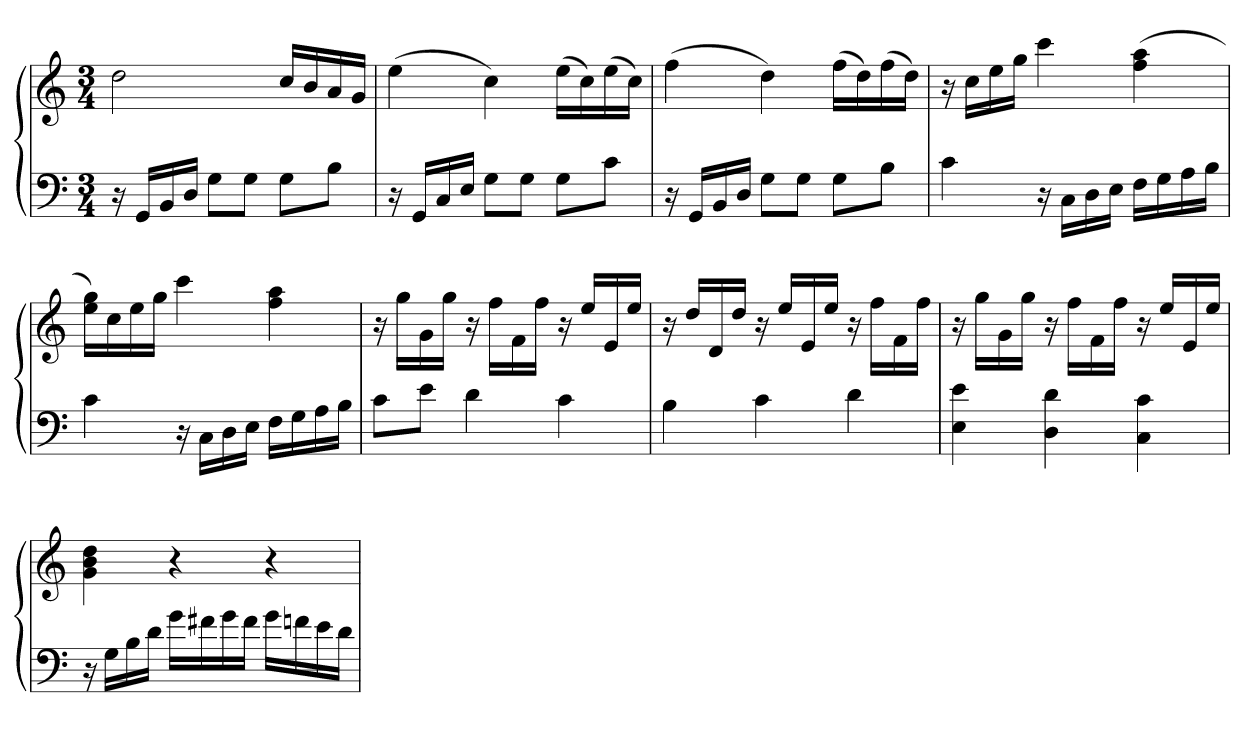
**kern	**kern
*part1	*part1
*staff2	*staff1
*clefF4	*clefG2
*k[]	*k[]
*M3/4	*M3/4
=	=
16r	2dd
16GGLL	.
16BB	.
16DJJ	.
8GL	.
8GJ	.
8GL	16ccLL
.	16b
8BJ	16a
.	16gJJ
=	=
16r	(4ee
16GGLL	.
16C	.
16EJJ	.
8GL	4cc)
8GJ	.
8GL	(16eeLL
.	16cc)
8cJ	(16ee
.	16ccJJ)
=	=
16r	(4ff
16GGLL	.
16BB	.
16DJJ	.
8GL	4dd)
8GJ	.
8GL	(16ffLL
.	16dd)
8BJ	(16ff
.	16ddJJ)
=	=
4c	16r
.	16ccLL
.	16ee
.	16ggJJ
16r	4ccc
16CLL	.
16D	.
16EJJ	.
16FLL	(4ff 4aa
16G	.
16A	.
16BJJ	.
=	=
4c	16ee 16ggLL)
.	16cc
.	16ee
.	16ggJJ
16r	4ccc
16CLL	.
16D	.
16EJJ	.
16FLL	4ff 4aa
16G	.
16A	.
16BJJ	.
=	=
8cL	16r
.	16ggLL
8eJ	16g
.	16ggJJ
4d	16r
.	16ffLL
.	16f
.	16ffJJ
4c	16r
.	16eeLL
.	16e
.	16eeJJ
=	=
4B	16r
.	16ddLL
.	16d
.	16ddJJ
4c	16r
.	16eeLL
.	16e
.	16eeJJ
4d	16r
.	16ffLL
.	16f
.	16ffJJ
=	=
4E 4e	16r
.	16ggLL
.	16g
.	16ggJJ
4D 4d	16r
.	16ffLL
.	16f
.	16ffJJ
4C 4c	16r
.	16eeLL
.	16e
.	16eeJJ
=	=
16r	4g 4b 4dd
16GLL	.
16B	.
16dJJ	.
16gLL	4r
16f#X	.
16g	.
16f#JJ	.
16gLL	4r
16fn	.
16e	.
16dJJ	.
=	=
*-	*-
